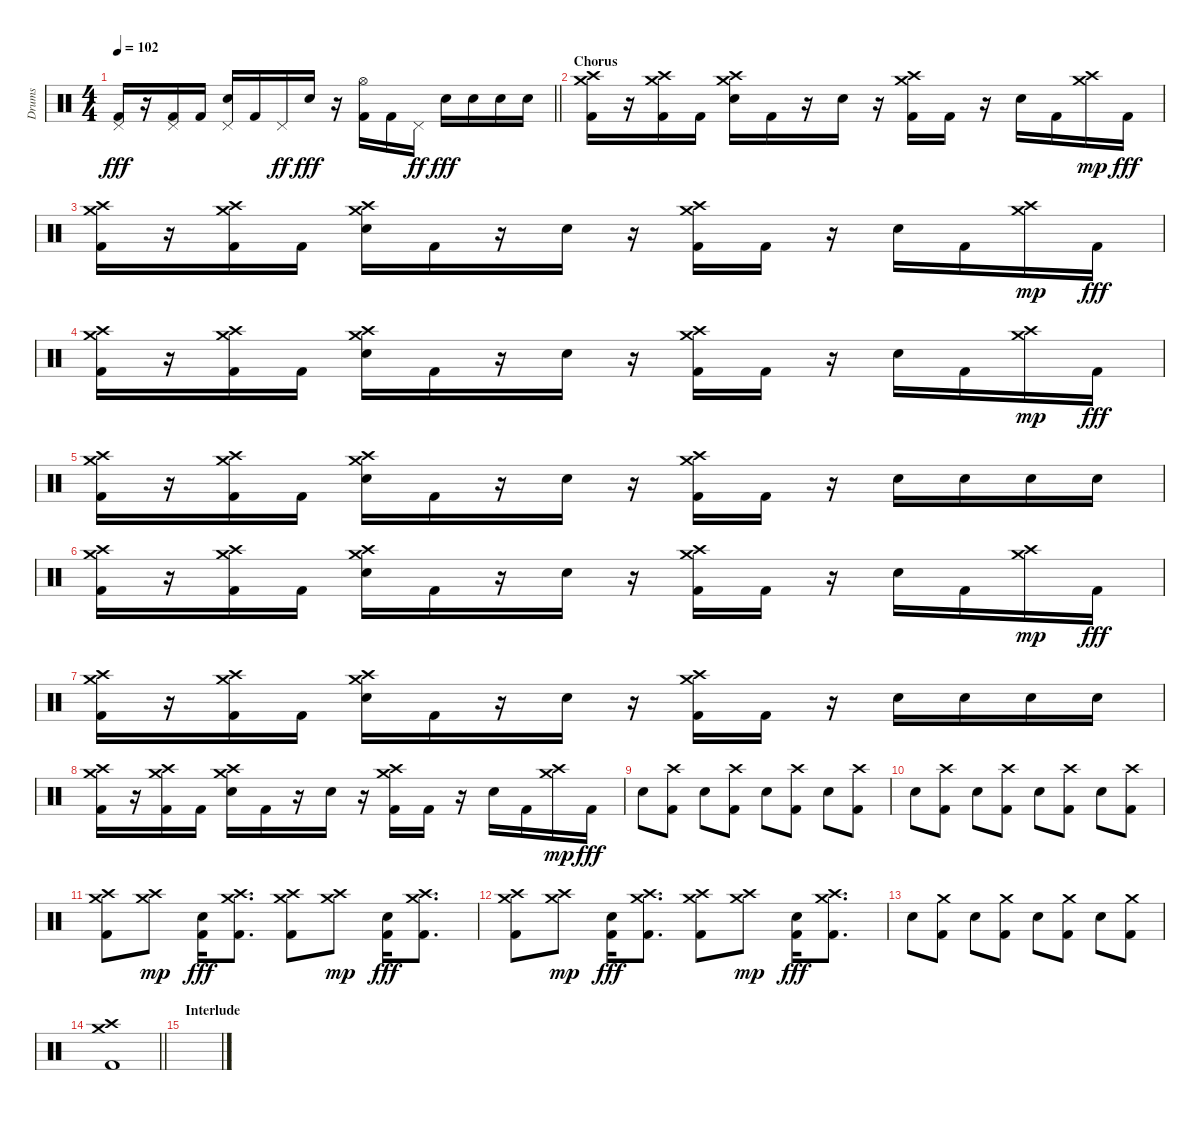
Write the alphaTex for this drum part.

\track ("Drums" "Drums") {instrument percussion}
\staff {score}
\articulation defaults
\ts (4 4)
\tempo 102
\clef neutral
\barLineRight lightlight
\ks c
("Pedal Hi-Hat (hit)" "Kick (hit) 2").16{dy fff} r.16 ("Pedal Hi-Hat (hit)" "Kick (hit) 2").16 "Kick (hit) 2".16 ("Pedal Hi-Hat (hit)" "Snare (hit) 2").16 "Kick (hit) 2".16 "Pedal Hi-Hat (hit)".16{dy ff} "Snare (hit) 2".16{dy fff} r.16 ("Hi-Hat (open)" "Kick (hit) 2").16 "Kick (hit) 2".16 "Pedal Hi-Hat (hit)".16{dy ff} "Snare (hit) 2".16{dy fff} "Snare (hit) 2".16 "Snare (hit) 2".16 "Snare (hit) 2".16 |
\section ("" "Chorus")
("Crash medium (hit)" "Crash high (hit)" "Kick (hit) 2").16{volume 11} r.16 ("Crash medium (hit)" "Crash high (hit)" "Kick (hit) 2").16 "Kick (hit) 2".16 ("Crash medium (hit)" "Crash high (hit)" "Snare (hit) 2").16 "Kick (hit) 2".16 r.16 "Snare (hit) 2".16 r.16 ("Crash medium (hit)" "Crash high (hit)" "Kick (hit) 2").16 "Kick (hit) 2".16 r.16 "Snare (hit) 2".16 "Kick (hit) 2".16 ("Crash medium (hit)" "Crash high (hit)").16{dy mp} "Kick (hit) 2".16{dy fff} |
("Crash medium (hit)" "Crash high (hit)" "Kick (hit) 2").16 r.16 ("Crash medium (hit)" "Crash high (hit)" "Kick (hit) 2").16 "Kick (hit) 2".16 ("Crash medium (hit)" "Crash high (hit)" "Snare (hit) 2").16 "Kick (hit) 2".16 r.16 "Snare (hit) 2".16 r.16 ("Crash medium (hit)" "Crash high (hit)" "Kick (hit) 2").16 "Kick (hit) 2".16 r.16 "Snare (hit) 2".16 "Kick (hit) 2".16 ("Crash medium (hit)" "Crash high (hit)").16{dy mp} "Kick (hit) 2".16{dy fff} |
("Crash medium (hit)" "Crash high (hit)" "Kick (hit) 2").16 r.16 ("Crash medium (hit)" "Crash high (hit)" "Kick (hit) 2").16 "Kick (hit) 2".16 ("Crash medium (hit)" "Crash high (hit)" "Snare (hit) 2").16 "Kick (hit) 2".16 r.16 "Snare (hit) 2".16 r.16 ("Crash medium (hit)" "Crash high (hit)" "Kick (hit) 2").16 "Kick (hit) 2".16 r.16 "Snare (hit) 2".16 "Kick (hit) 2".16 ("Crash medium (hit)" "Crash high (hit)").16{dy mp} "Kick (hit) 2".16{dy fff} |
("Crash medium (hit)" "Crash high (hit)" "Kick (hit) 2").16 r.16 ("Crash medium (hit)" "Crash high (hit)" "Kick (hit) 2").16 "Kick (hit) 2".16 ("Crash medium (hit)" "Crash high (hit)" "Snare (hit) 2").16 "Kick (hit) 2".16 r.16 "Snare (hit) 2".16 r.16 ("Crash medium (hit)" "Crash high (hit)" "Kick (hit) 2").16 "Kick (hit) 2".16 r.16 "Snare (hit) 2".16 "Snare (hit) 2".16 "Snare (hit) 2".16 "Snare (hit) 2".16 |
("Crash medium (hit)" "Crash high (hit)" "Kick (hit) 2").16 r.16 ("Crash medium (hit)" "Crash high (hit)" "Kick (hit) 2").16 "Kick (hit) 2".16 ("Crash medium (hit)" "Crash high (hit)" "Snare (hit) 2").16 "Kick (hit) 2".16 r.16 "Snare (hit) 2".16 r.16 ("Crash medium (hit)" "Crash high (hit)" "Kick (hit) 2").16 "Kick (hit) 2".16 r.16 "Snare (hit) 2".16 "Kick (hit) 2".16 ("Crash medium (hit)" "Crash high (hit)").16{dy mp} "Kick (hit) 2".16{dy fff} |
("Crash medium (hit)" "Crash high (hit)" "Kick (hit) 2").16 r.16 ("Crash medium (hit)" "Crash high (hit)" "Kick (hit) 2").16 "Kick (hit) 2".16 ("Crash medium (hit)" "Crash high (hit)" "Snare (hit) 2").16 "Kick (hit) 2".16 r.16 "Snare (hit) 2".16 r.16 ("Crash medium (hit)" "Crash high (hit)" "Kick (hit) 2").16 "Kick (hit) 2".16 r.16 "Snare (hit) 2".16 "Snare (hit) 2".16 "Snare (hit) 2".16 "Snare (hit) 2".16 |
("Crash medium (hit)" "Crash high (hit)" "Kick (hit) 2").16 r.16 ("Crash medium (hit)" "Crash high (hit)" "Kick (hit) 2").16 "Kick (hit) 2".16 ("Crash medium (hit)" "Crash high (hit)" "Snare (hit) 2").16 "Kick (hit) 2".16 r.16 "Snare (hit) 2".16 r.16 ("Crash medium (hit)" "Crash high (hit)" "Kick (hit) 2").16 "Kick (hit) 2".16 r.16 "Snare (hit) 2".16 "Kick (hit) 2".16 ("Crash medium (hit)" "Crash high (hit)").16{dy mp} "Kick (hit) 2".16{dy fff} |
"Snare (hit) 2".8 ("Crash high (hit)" "Kick (hit) 2").8 "Snare (hit) 2".8 ("Crash high (hit)" "Kick (hit) 2").8 "Snare (hit) 2".8 ("Crash high (hit)" "Kick (hit) 2").8 "Snare (hit) 2".8 ("Crash high (hit)" "Kick (hit) 2").8 |
"Snare (hit) 2".8 ("Crash high (hit)" "Kick (hit) 2").8 "Snare (hit) 2".8 ("Crash high (hit)" "Kick (hit) 2").8 "Snare (hit) 2".8 ("Crash high (hit)" "Kick (hit) 2").8 "Snare (hit) 2".8 ("Crash high (hit)" "Kick (hit) 2").8 |
("Crash medium (hit)" "Crash high (hit)" "Kick (hit) 2").8 ("Crash medium (hit)" "Crash high (hit)").8{dy mp} ("Snare (hit) 2" "Kick (hit) 2").16{dy fff} ("Crash medium (hit)" "Crash high (hit)" "Kick (hit) 2").8{d} ("Crash medium (hit)" "Crash high (hit)" "Kick (hit) 2").8 ("Crash medium (hit)" "Crash high (hit)").8{dy mp} ("Snare (hit) 2" "Kick (hit) 2").16{dy fff} ("Crash medium (hit)" "Crash high (hit)" "Kick (hit) 2").8{d} |
("Crash medium (hit)" "Crash high (hit)" "Kick (hit) 2").8 ("Crash medium (hit)" "Crash high (hit)").8{dy mp} ("Snare (hit) 2" "Kick (hit) 2").16{dy fff} ("Crash medium (hit)" "Crash high (hit)" "Kick (hit) 2").8{d} ("Crash medium (hit)" "Crash high (hit)" "Kick (hit) 2").8 ("Crash medium (hit)" "Crash high (hit)").8{dy mp} ("Snare (hit) 2" "Kick (hit) 2").16{dy fff} ("Crash medium (hit)" "Crash high (hit)" "Kick (hit) 2").8{d} |
"Snare (hit) 2".8 ("Crash medium (hit)" "Kick (hit) 2").8 "Snare (hit) 2".8 ("Crash medium (hit)" "Kick (hit) 2").8 "Snare (hit) 2".8 ("Crash medium (hit)" "Kick (hit) 2").8 "Snare (hit) 2".8 ("Crash medium (hit)" "Kick (hit) 2").8 |
\barLineRight lightlight
("Crash medium (hit)" "Crash high (hit)" "Kick (hit) 2").1{volume 13} |
\section ("" "Interlude")
